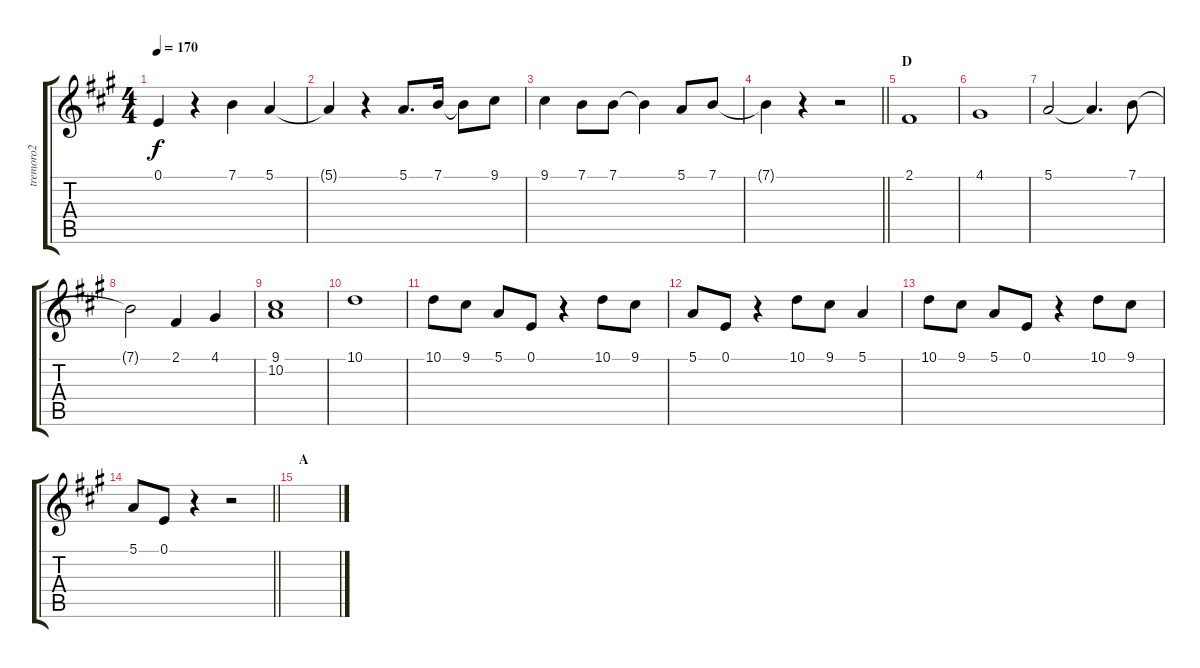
\track ("tremoro2" "tremoro2") {instrument tremolostrings}
\staff {score tabs}
\tuning (E4 B3 G3 D3 A2 E2) {hide}
\ts (4 4)
\tempo 170
\clef g2
\ks a
0.1{t}.4{dy f} r.4 7.1.4 5.1.4 |
5.1{t}.4 r.4 5.1.8{d} 7.1.16 7.1{t}.8 9.1.8 |
9.1.4 7.1.8 7.1.8 7.1{t}.4 5.1.8 7.1.8 |
\barLineRight lightlight
7.1{t}.4 r.4 r.2 |
\section ("" "D")
2.1.1 |
4.1.1 |
5.1.2 5.1{t}.4{d} 7.1.8 |
7.1{t}.2 2.1.4 4.1.4 |
(9.1 10.2).1 |
10.1.1 |
10.1.8 9.1.8 5.1.8 0.1.8 r.4 10.1.8 9.1.8 |
5.1.8 0.1.8 r.4 10.1.8 9.1.8 5.1.4 |
10.1.8 9.1.8 5.1.8 0.1.8 r.4 10.1.8 9.1.8 |
\barLineRight lightlight
5.1.8 0.1.8 r.4 r.2 |
\section ("" "A")
